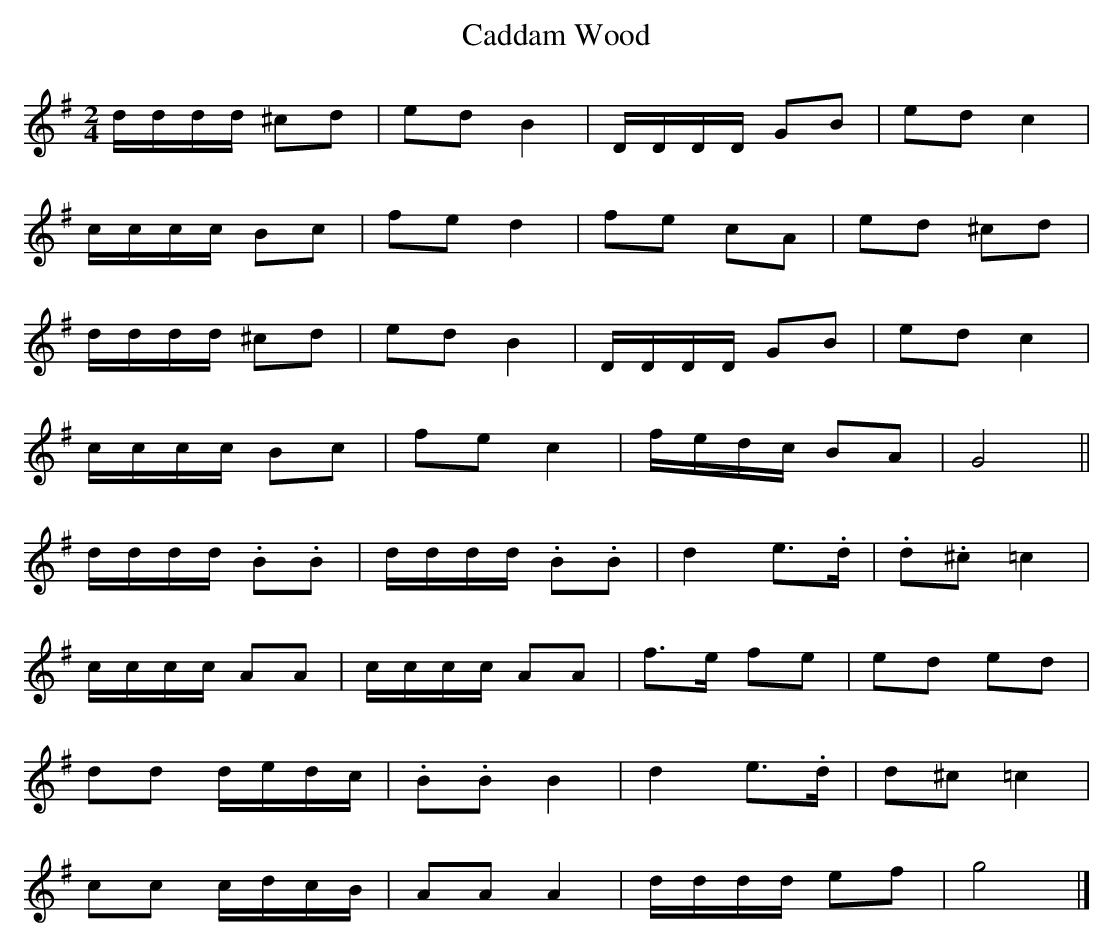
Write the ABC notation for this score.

X:1
T:Caddam Wood
M:2/4
L:1/16
K:G
dddd ^c2d2|e2d2 B4|DDDD G2B2|e2d2 c4|
cccc B2c2|f2e2 d4|f2e2 c2A2|e2d2 ^c2d2|
dddd ^c2d2|e2d2 B4|DDDD G2B2|e2d2 c4|
cccc B2c2|f2e2 c4|fedc B2A2|G8||
dddd .B2.B2|dddd .B2.B2|d4e3.d|.d2.^c2 =c4|
cccc A2A2|cccc A2A2|f3e f2e2|e2d2 e2d2|
d2d2 dedc|.B2.B2 B4|d4e3.d|d2^c2 =c4|
c2c2 cdcB|A2A2 A4|dddd e2f2|g8|]
